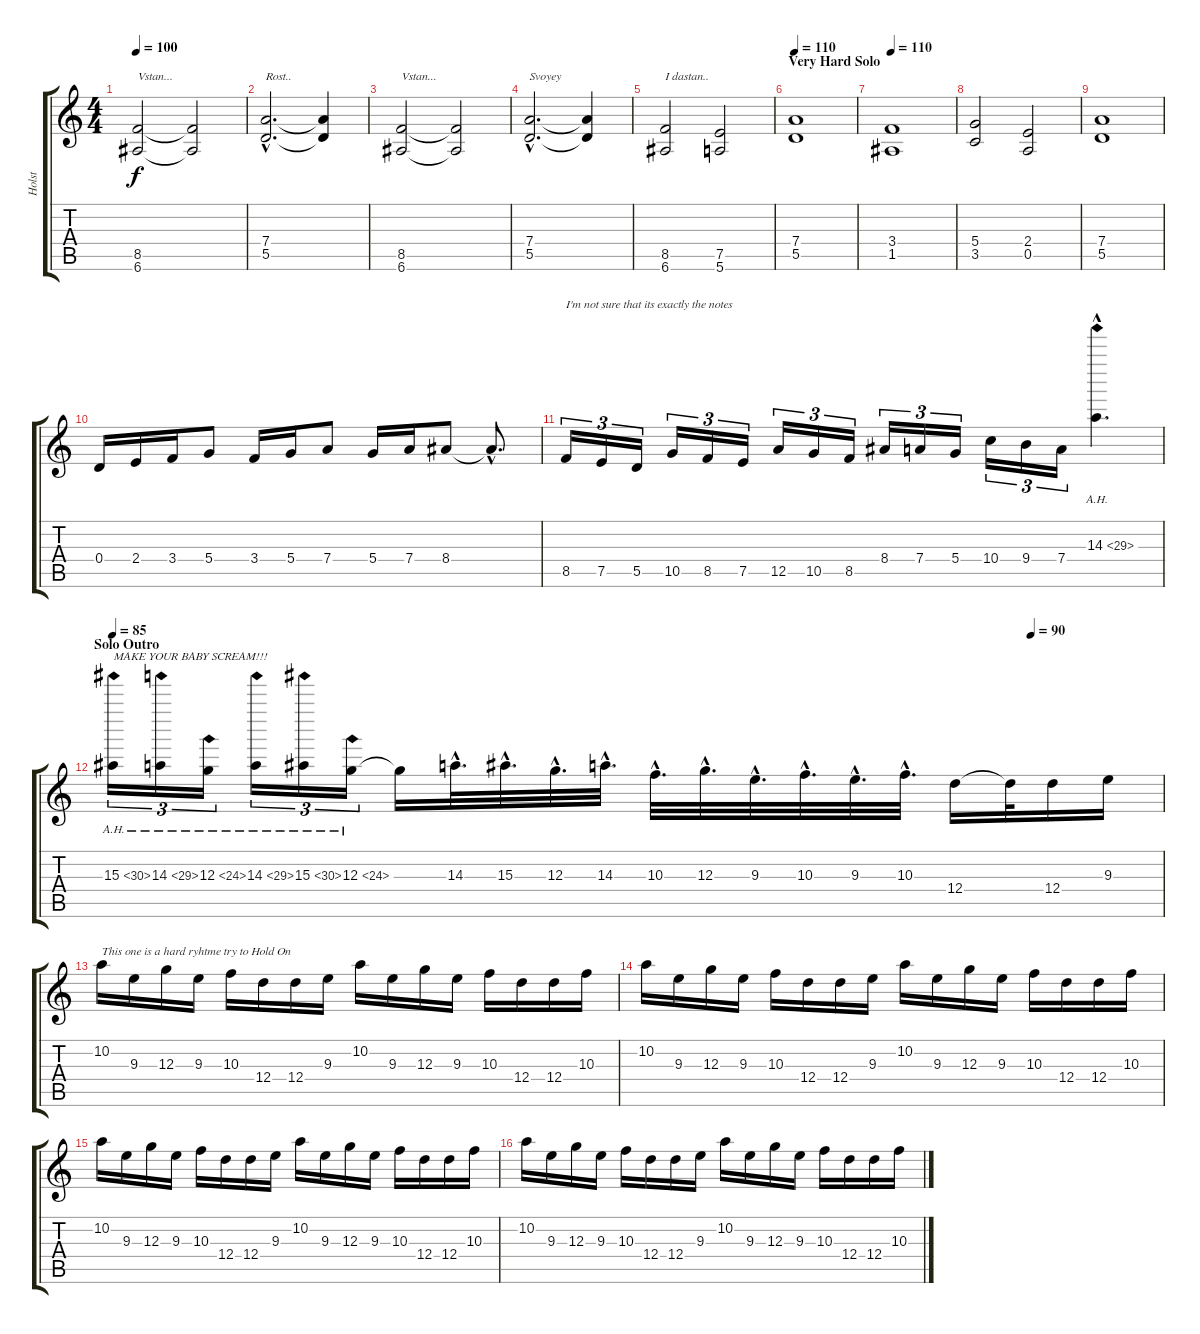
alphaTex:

\track ("Holst" "Holst") {instrument distortionguitar}
\staff {score tabs}
\tuning (E4 B3 G3 D3 A2 E2) {hide}
\ts (4 4)
\tempo 100
\clef g2
\ks c
(8.5 6.6).2{txt "Vstan..." dy f} (8.5{t} 6.6{t}).2 |
(7.4{hac} 5.5{hac}).2{d txt "Rost.."} (7.4{t} 5.5{t}).4 |
(8.5 6.6).2{txt "Vstan..."} (8.5{t} 6.6{t}).2 |
(7.4{hac} 5.5{hac}).2{d txt "Svoyey"} (7.4{t} 5.5{t}).4 |
(8.5 6.6).2{txt "I dastan.."} (7.5 5.6).2 |
\section ("" "Very Hard Solo")
\tempo 110
(7.4 5.5).1{volume 10} |
\tempo 110
(3.4 1.5).1{volume 10} |
(5.4 3.5).2{volume 10} (2.4 0.5).2 |
(7.4 5.5).1{volume 10} |
0.4.16{volume 14} 2.4.16 3.4.16 5.4.8 3.4.16 5.4.16 7.4.8 5.4.16 7.4.16 8.4.8 8.4{hac t}.8{d} |
8.5.16{tu (3 2) txt "I'm not sure that its exactly the notes" volume 14} 7.5.16{tu (3 2)} 5.5.16{tu (3 2)} 10.5.16{tu (3 2)} 8.5.16{tu (3 2)} 7.5.16{tu (3 2)} 12.5.16{tu (3 2)} 10.5.16{tu (3 2)} 8.5.16{tu (3 2)} 8.4.16{tu (3 2)} 7.4.16{tu (3 2)} 5.4.16{tu (3 2)} 10.4.16{tu (3 2)} 9.4.16{tu (3 2)} 7.4.16{tu (3 2)} 14.3{ah 15 hac}.4{d} |
\section ("" "Solo Outro")
\tempo 85
\tempo (90 0.875)
15.3{ah 15}.16{tu (3 2) txt "MAKE YOUR BABY SCREAM!!!" volume 14} 14.3{ah 15}.16{tu (3 2)} 12.3{ah 12}.16{tu (3 2)} 14.3{ah 15}.16{tu (3 2)} 15.3{ah 15}.16{tu (3 2)} 12.3{ah 12}.16{tu (3 2)} 12.3{t}.16 14.3{hac}.32{d} 15.3{hac}.32{d} 12.3{hac}.32{d} 14.3{hac}.32{d} 10.3{hac}.32{d} 12.3{hac}.32{d} 9.3{hac}.32{d} 10.3{hac}.32{d} 9.3{hac}.32{d} 10.3{hac}.32{d} 12.4.16 12.4{t}.32 12.4.16{volume 12} 9.3.16 |
10.2.16{txt "This one is a hard ryhtme try to Hold On"} 9.3.16 12.3.16 9.3.16 10.3.16 12.4.16 12.4.16 9.3.16 10.2.16 9.3.16 12.3.16 9.3.16 10.3.16 12.4.16 12.4.16 10.3.16 |
10.2.16 9.3.16 12.3.16 9.3.16 10.3.16 12.4.16 12.4.16 9.3.16 10.2.16 9.3.16 12.3.16 9.3.16 10.3.16 12.4.16 12.4.16 10.3.16 |
10.2.16 9.3.16 12.3.16 9.3.16 10.3.16 12.4.16 12.4.16 9.3.16 10.2.16 9.3.16 12.3.16 9.3.16 10.3.16 12.4.16 12.4.16 10.3.16 |
10.2.16 9.3.16 12.3.16 9.3.16 10.3.16 12.4.16 12.4.16 9.3.16 10.2.16 9.3.16 12.3.16 9.3.16 10.3.16 12.4.16 12.4.16 10.3.16
